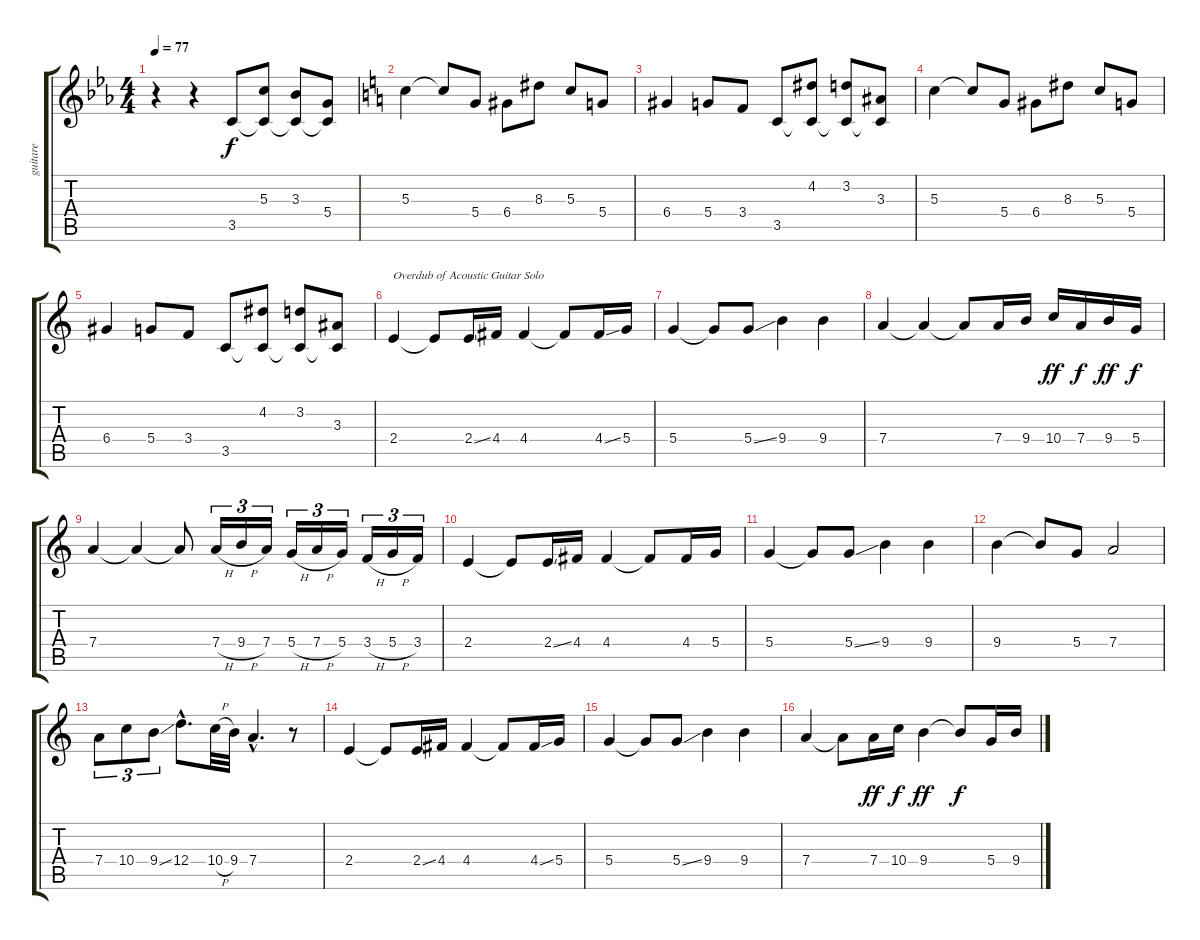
\track ("guitare" "guitare") {instrument distortionguitar}
\staff {score tabs}
\tuning (E4 B3 G3 D3 A2 E2) {hide}
\ts (4 4)
\tempo 77
\clef g2
\ks cminor
r.4{dy f} r.4 3.5.8 (5.3 3.5{t}).8 (3.3 3.5{t}).8 (5.4 3.5{t}).8 |
\ks c
5.3.4{instrument guitarharmonics} 5.3{t}.8 5.4.8 6.4.8 8.3.8 5.3.8 5.4.8 |
6.4.4 5.4.8 3.4.8 3.5.8 (4.2 3.5{t}).8 (3.2 3.5{t}).8 (3.3 3.5{t}).8 |
5.3.4 5.3{t}.8 5.4.8 6.4.8 8.3.8 5.3.8 5.4.8 |
6.4.4 5.4.8 3.4.8 3.5.8 (4.2 3.5{t}).8 (3.2 3.5{t}).8 (3.3 3.5{t}).8 |
2.4.4{txt "Overdub of Acoustic Guitar Solo" volume 13 balance 8 instrument distortionguitar} 2.4{t}.8 2.4{ss}.16 4.4.16 4.4.4 4.4{t}.8 4.4{ss}.16 5.4.16 |
5.4.4 5.4{t}.8 5.4{ss}.8 9.4.4 9.4.4 |
7.4.4 7.4{t}.4 7.4{t}.8 7.4.16 9.4.16 10.4.16{dy ff} 7.4.16{dy f} 9.4.16{dy ff} 5.4.16{dy f} |
7.4.4 7.4{t}.4 7.4{t}.8 7.4{h}.16{tu (3 2)} 9.4{h}.16{tu (3 2)} 7.4.16{tu (3 2)} 5.4{h}.16{tu (3 2)} 7.4{h}.16{tu (3 2)} 5.4.16{tu (3 2)} 3.4{h}.16{tu (3 2)} 5.4{h}.16{tu (3 2)} 3.4.16{tu (3 2)} |
2.4.4 2.4{t}.8 2.4{ss}.16 4.4.16 4.4.4 4.4{t}.8 4.4.16 5.4.16 |
5.4.4 5.4{t}.8 5.4{ss}.8 9.4.4 9.4.4 |
9.4.4 9.4{t}.8 5.4.8 7.4.2 |
7.4.8{tu (3 2)} 10.4.8{tu (3 2)} 9.4{ss}.8{tu (3 2)} 12.4{hac}.8{d} 10.4{h}.32 9.4.32 7.4{hac}.4{d} r.8 |
2.4.4 2.4{t}.8 2.4{ss}.16 4.4.16 4.4.4 4.4{t}.8 4.4{ss}.16 5.4.16 |
5.4.4 5.4{t}.8 5.4{ss}.8 9.4.4 9.4.4 |
7.4.4 7.4{t}.8 7.4.16{dy ff} 10.4.16{dy f} 9.4.4{dy ff} 9.4{t}.8{dy f} 5.4.16 9.4.16
